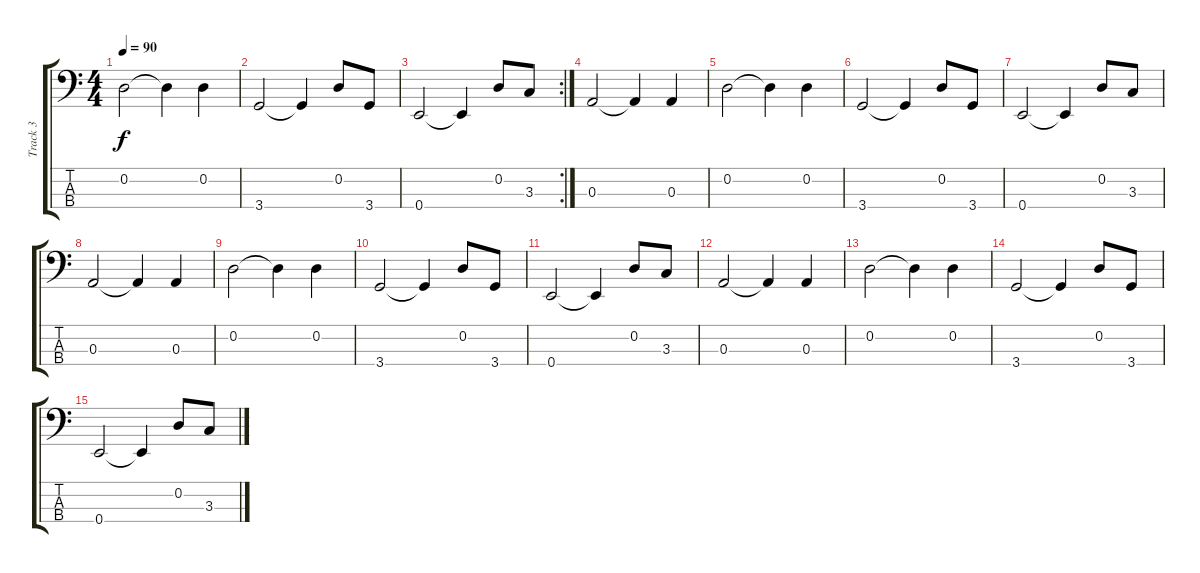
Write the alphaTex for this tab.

\track ("Track 3" "Track 3") {instrument electricbassfinger}
\staff {score tabs}
\tuning (G2 D2 A1 E1) {hide}
\ts (4 4)
\tempo 90
\clef f4
\ks c
0.2.2{dy f} 0.2{t}.4 0.2.4 |
3.4.2 3.4{t}.4 0.2.8 3.4.8 |
\rc 2
0.4.2 0.4{t}.4 0.2.8 3.3.8 |
0.3.2 0.3{t}.4 0.3.4 |
0.2.2 0.2{t}.4 0.2.4 |
3.4.2 3.4{t}.4 0.2.8 3.4.8 |
0.4.2 0.4{t}.4 0.2.8 3.3.8 |
0.3.2 0.3{t}.4 0.3.4 |
0.2.2 0.2{t}.4 0.2.4 |
3.4.2 3.4{t}.4 0.2.8 3.4.8 |
0.4.2 0.4{t}.4 0.2.8 3.3.8 |
0.3.2 0.3{t}.4 0.3.4 |
0.2.2 0.2{t}.4 0.2.4 |
3.4.2 3.4{t}.4 0.2.8 3.4.8 |
0.4.2 0.4{t}.4 0.2.8 3.3.8
